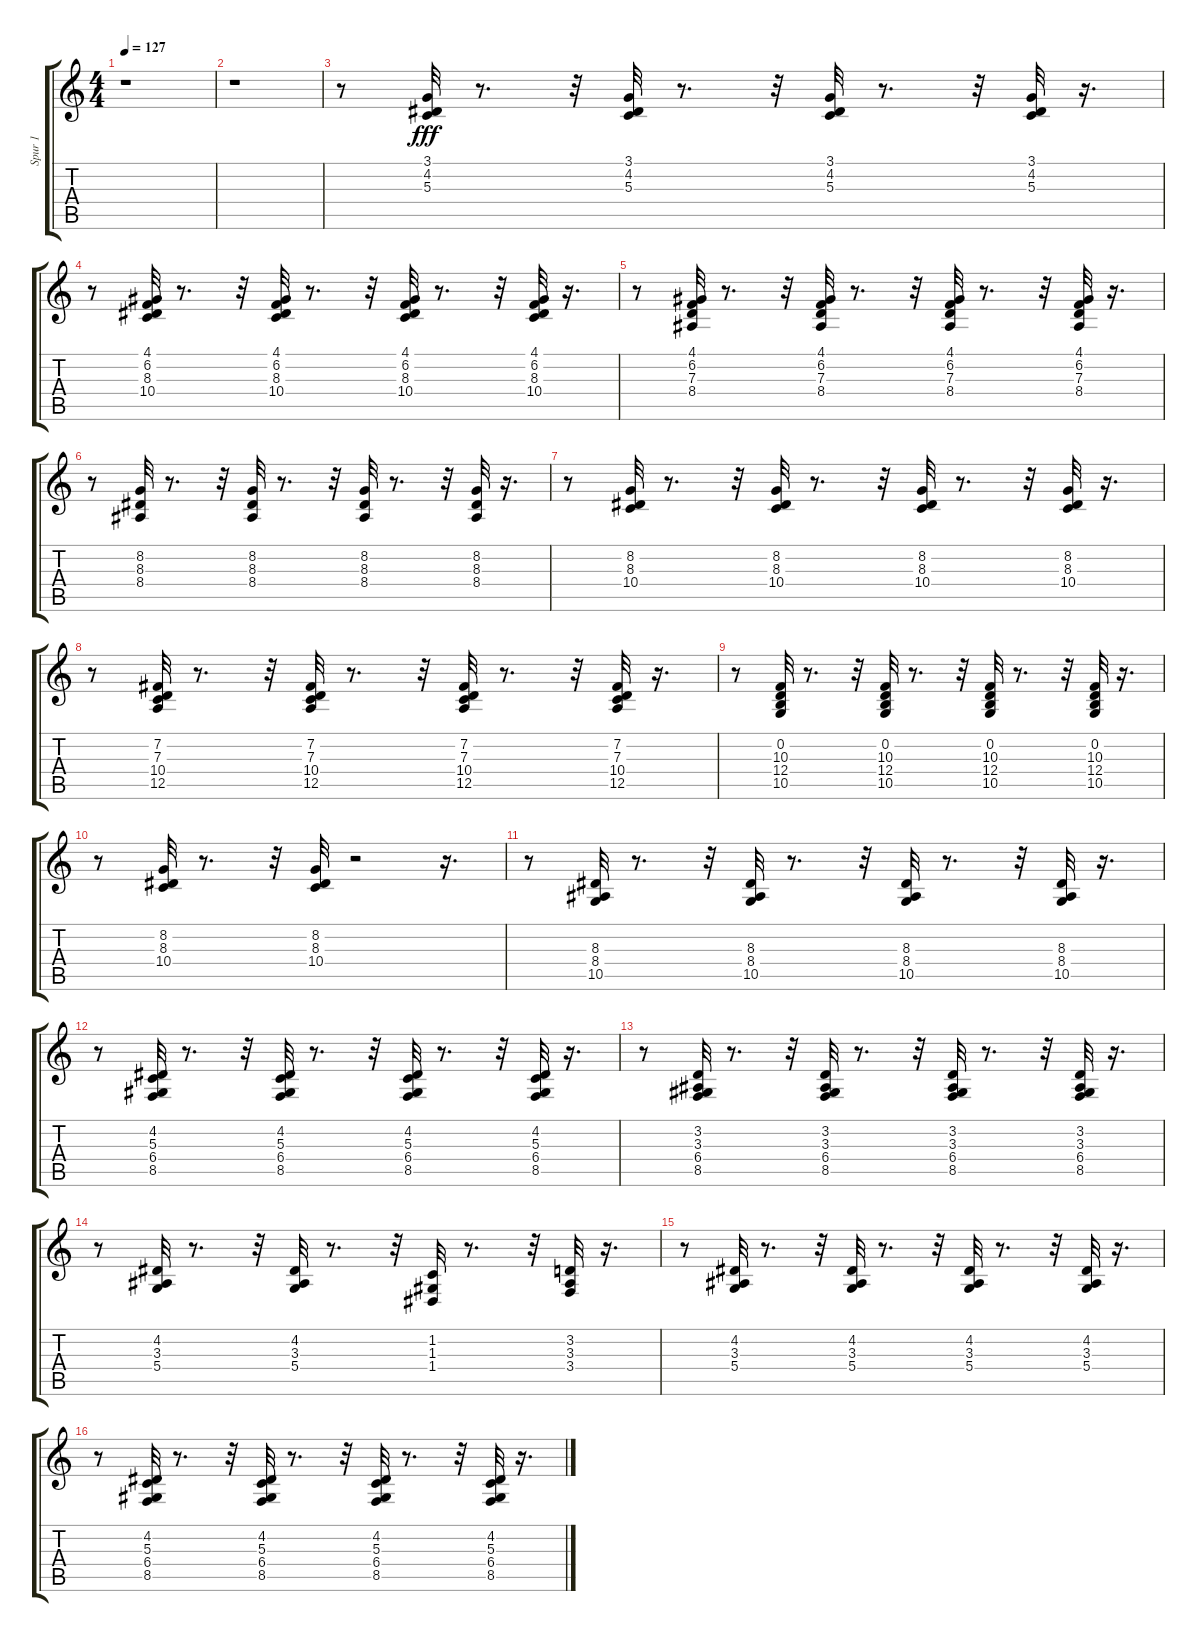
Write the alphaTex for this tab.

\track ("Spur 1" "Spur 1") {instrument harpsichord}
\staff {score tabs}
\tuning (E4 B3 G3 D3 A2 E2) {hide}
\ts (4 4)
\tempo 127
\clef g2
\ks c
r.1{dy fff instrument harpsichord} |
r.1 |
r.8 (3.1 4.2 5.3).32 r.8{d} r.32 (3.1 4.2 5.3).32 r.8{d} r.32 (3.1 4.2 5.3).32 r.8{d} r.32 (3.1 4.2 5.3).32 r.16{d} |
r.8 (4.1 6.2 8.3 10.4).32 r.8{d} r.32 (4.1 6.2 8.3 10.4).32 r.8{d} r.32 (4.1 6.2 8.3 10.4).32 r.8{d} r.32 (4.1 6.2 8.3 10.4).32 r.16{d} |
r.8 (4.1 6.2 7.3 8.4).32 r.8{d} r.32 (4.1 6.2 7.3 8.4).32 r.8{d} r.32 (4.1 6.2 7.3 8.4).32 r.8{d} r.32 (4.1 6.2 7.3 8.4).32 r.16{d} |
r.8 (8.2 8.3 8.4).32 r.8{d} r.32 (8.2 8.3 8.4).32 r.8{d} r.32 (8.2 8.3 8.4).32 r.8{d} r.32 (8.2 8.3 8.4).32 r.16{d} |
r.8 (8.2 8.3 10.4).32 r.8{d} r.32 (8.2 8.3 10.4).32 r.8{d} r.32 (8.2 8.3 10.4).32 r.8{d} r.32 (8.2 8.3 10.4).32 r.16{d} |
r.8 (7.2 7.3 10.4 12.5).32 r.8{d} r.32 (7.2 7.3 10.4 12.5).32 r.8{d} r.32 (7.2 7.3 10.4 12.5).32 r.8{d} r.32 (7.2 7.3 10.4 12.5).32 r.16{d} |
r.8 (0.2 10.3 12.4 10.5).32 r.8{d} r.32 (0.2 10.3 12.4 10.5).32 r.8{d} r.32 (0.2 10.3 12.4 10.5).32 r.8{d} r.32 (0.2 10.3 12.4 10.5).32 r.16{d} |
r.8 (8.2 8.3 10.4).32 r.8{d} r.32 (8.2 8.3 10.4).32 r.2 r.16{d} |
r.8 (8.3 8.4 10.5).32 r.8{d} r.32 (8.3 8.4 10.5).32 r.8{d} r.32 (8.3 8.4 10.5).32 r.8{d} r.32 (8.3 8.4 10.5).32 r.16{d} |
r.8 (4.2 5.3 6.4 8.5).32 r.8{d} r.32 (4.2 5.3 6.4 8.5).32 r.8{d} r.32 (4.2 5.3 6.4 8.5).32 r.8{d} r.32 (4.2 5.3 6.4 8.5).32 r.16{d} |
r.8 (3.2 3.3 6.4 8.5).32 r.8{d} r.32 (3.2 3.3 6.4 8.5).32 r.8{d} r.32 (3.2 3.3 6.4 8.5).32 r.8{d} r.32 (3.2 3.3 6.4 8.5).32 r.16{d} |
r.8 (4.2 3.3 5.4).32 r.8{d} r.32 (4.2 3.3 5.4).32 r.8{d} r.32 (1.2 1.3 1.4).32 r.8{d} r.32 (3.2 3.3 3.4).32 r.16{d} |
r.8 (4.2 3.3 5.4).32 r.8{d} r.32 (4.2 3.3 5.4).32 r.8{d} r.32 (4.2 3.3 5.4).32 r.8{d} r.32 (4.2 3.3 5.4).32 r.16{d} |
r.8 (4.2 5.3 6.4 8.5).32 r.8{d} r.32 (4.2 5.3 6.4 8.5).32 r.8{d} r.32 (4.2 5.3 6.4 8.5).32 r.8{d} r.32 (4.2 5.3 6.4 8.5).32 r.16{d}
